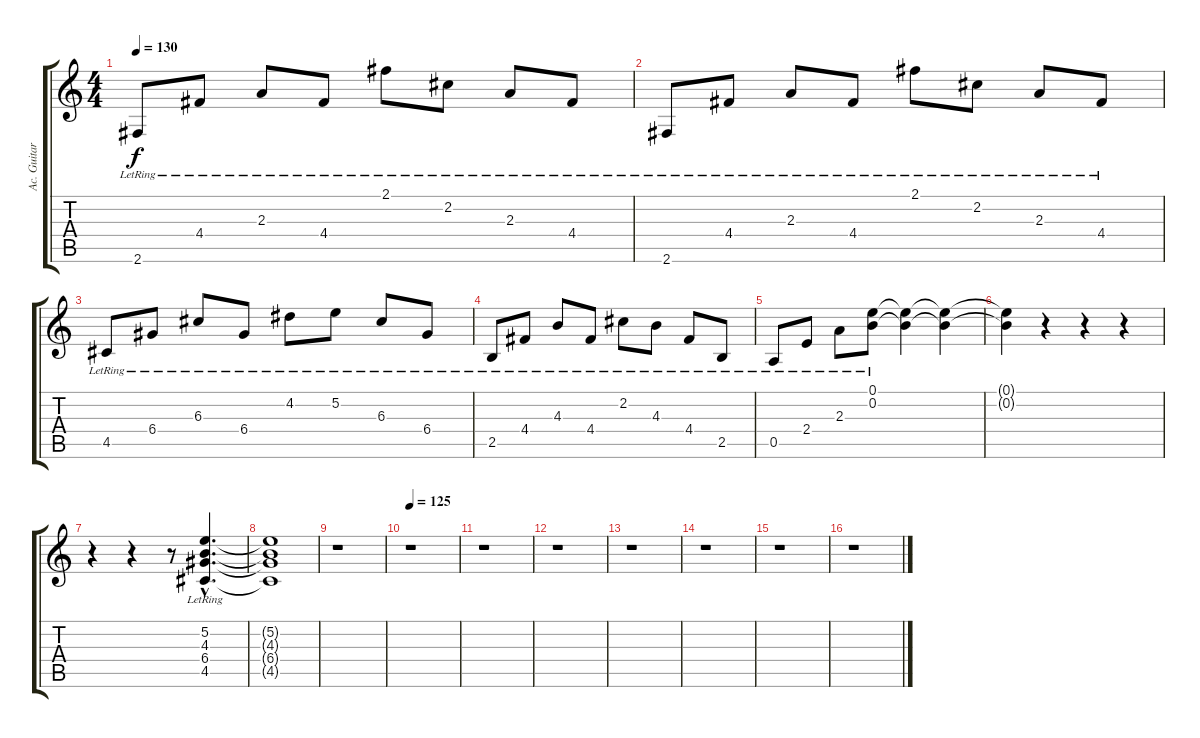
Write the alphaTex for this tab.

\track ("Ac. Guitar 2" "Ac. Guitar") {instrument electricguitarclean}
\staff {score tabs}
\tuning (E4 B3 G3 D3 A2 E2) {hide}
\ts (4 4)
\tempo 130
\clef g2
\ks c
2.6{lr}.8{dy f} 4.4{lr}.8 2.3{lr}.8 4.4{lr}.8 2.1{lr}.8 2.2{lr}.8 2.3{lr}.8 4.4{lr}.8 |
2.6{lr}.8 4.4{lr}.8 2.3{lr}.8 4.4{lr}.8 2.1{lr}.8 2.2{lr}.8 2.3{lr}.8 4.4{lr}.8 |
4.5{lr}.8 6.4{lr}.8 6.3{lr}.8 6.4{lr}.8 4.2{lr}.8 5.2{lr}.8 6.3{lr}.8 6.4{lr}.8 |
2.5{lr}.8 4.4{lr}.8 4.3{lr}.8 4.4{lr}.8 2.2{lr}.8 4.3{lr}.8 4.4{lr}.8 2.5{lr}.8 |
0.5{lr}.8 2.4{lr}.8 2.3{lr}.8 (0.1{lr} 0.2{lr}).8 (0.1{t} 0.2{t}).4 (0.1{t} 0.2{t}).4 |
(0.1{t} 0.2{t}).4 r.4 r.4 r.4 |
r.4 r.4 r.8 (5.2{hac lr} 4.3{hac lr} 6.4{hac lr} 4.5{hac lr}).4{d} |
(5.2{t} 4.3{t} 6.4{t} 4.5{t}).1 |
r.1 |
\tempo 125
r.1 |
r.1 |
r.1 |
r.1 |
r.1 |
r.1 |
r.1
